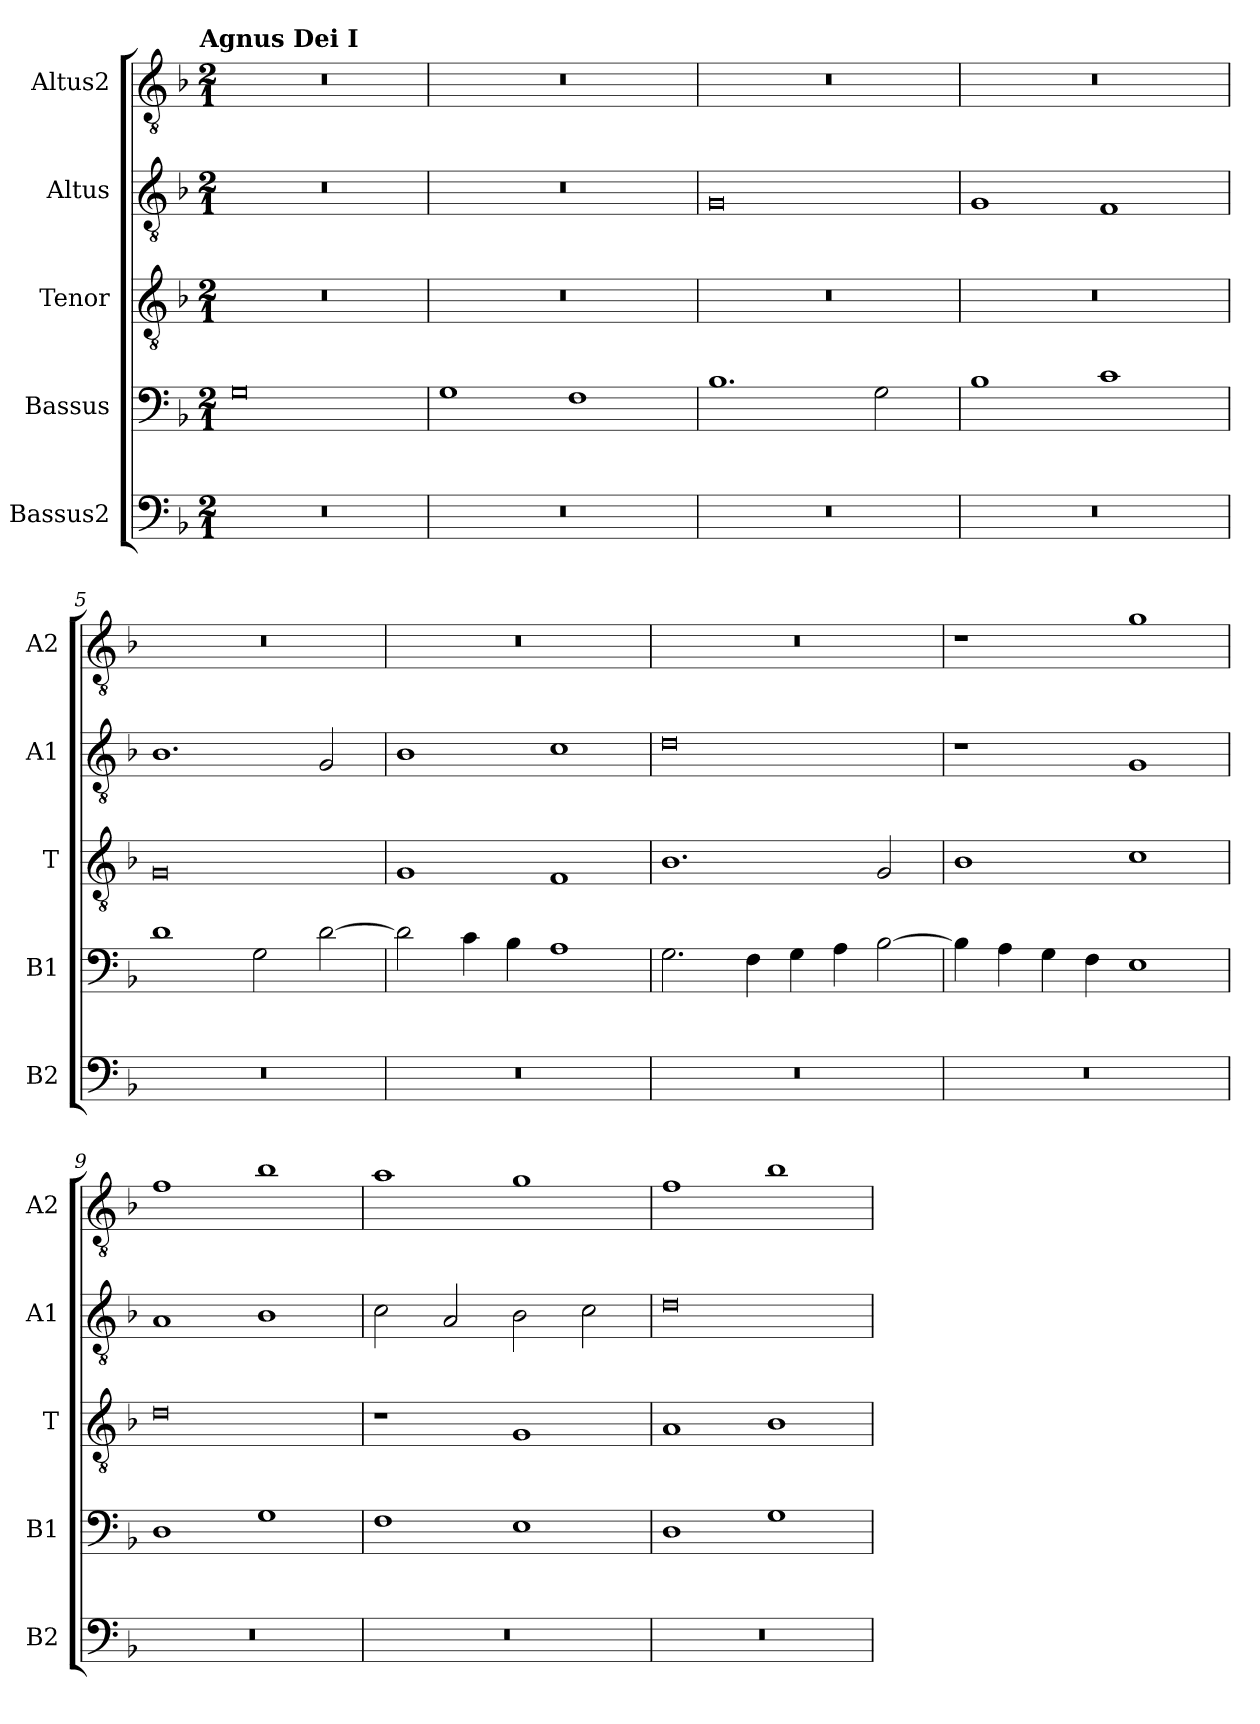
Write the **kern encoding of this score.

**kern	**kern	**kern	**kern	**kern
*part5	*part4	*part3	*part2	*part1
*staff5	*staff4	*staff3	*staff2	*staff1
*I"Bassus2	*I"Bassus	*I"Tenor	*I"Altus	*I"Altus2
*I'B2	*I'B1	*I'T	*I'A1	*I'A2
*clefF4	*clefF4	*clefGv2	*clefGv2	*clefGv2
*k[b-]	*k[b-]	*k[b-]	*k[b-]	*k[b-]
!!LO:TX:omd:t=Agnus Dei I
*M2/1	*M2/1	*M2/1	*M2/1	*M2/1
=1	=1	=1	=1	=1
0r	0G	0r	0r	0r
=2	=2	=2	=2	=2
0r	1G	0r	0r	0r
.	1F	.	.	.
=3	=3	=3	=3	=3
0r	1.B-	0r	0G	0r
.	2G\	.	.	.
=4	=4	=4	=4	=4
0r	1B-	0r	1G	0r
.	1c	.	1F	.
=5	=5	=5	=5	=5
0r	1d	0G	1.B-	0r
.	2G\	.	.	.
.	[2d\	.	2G/	.
=6	=6	=6	=6	=6
0r	2d\]	1G	1B-	0r
.	4c\	.	.	.
.	4B-\	.	.	.
.	1A	1F	1c	.
=7	=7	=7	=7	=7
0r	2.G\	1.B-	0d	0r
.	4F\	.	.	.
.	4G\	.	.	.
.	4A\	.	.	.
.	[2B-\	2G/	.	.
=8	=8	=8	=8	=8
0r	4B-\]	1B-	1r	1r
.	4A\	.	.	.
.	4G\	.	.	.
.	4F\	.	.	.
.	1E	1c	1G	1g
=9	=9	=9	=9	=9
0r	1D	0d	1A	1f
.	1G	.	1B-	1b-
=10	=10	=10	=10	=10
0r	1F	1r	2c\	1a
.	.	.	2A/	.
.	1E	1G	2B-\	1g
.	.	.	2c\	.
=11	=11	=11	=11	=11
0r	1D	1A	0d	1f
.	1G	1B-	.	1b-
=	=	=	=	=
*-	*-	*-	*-	*-
